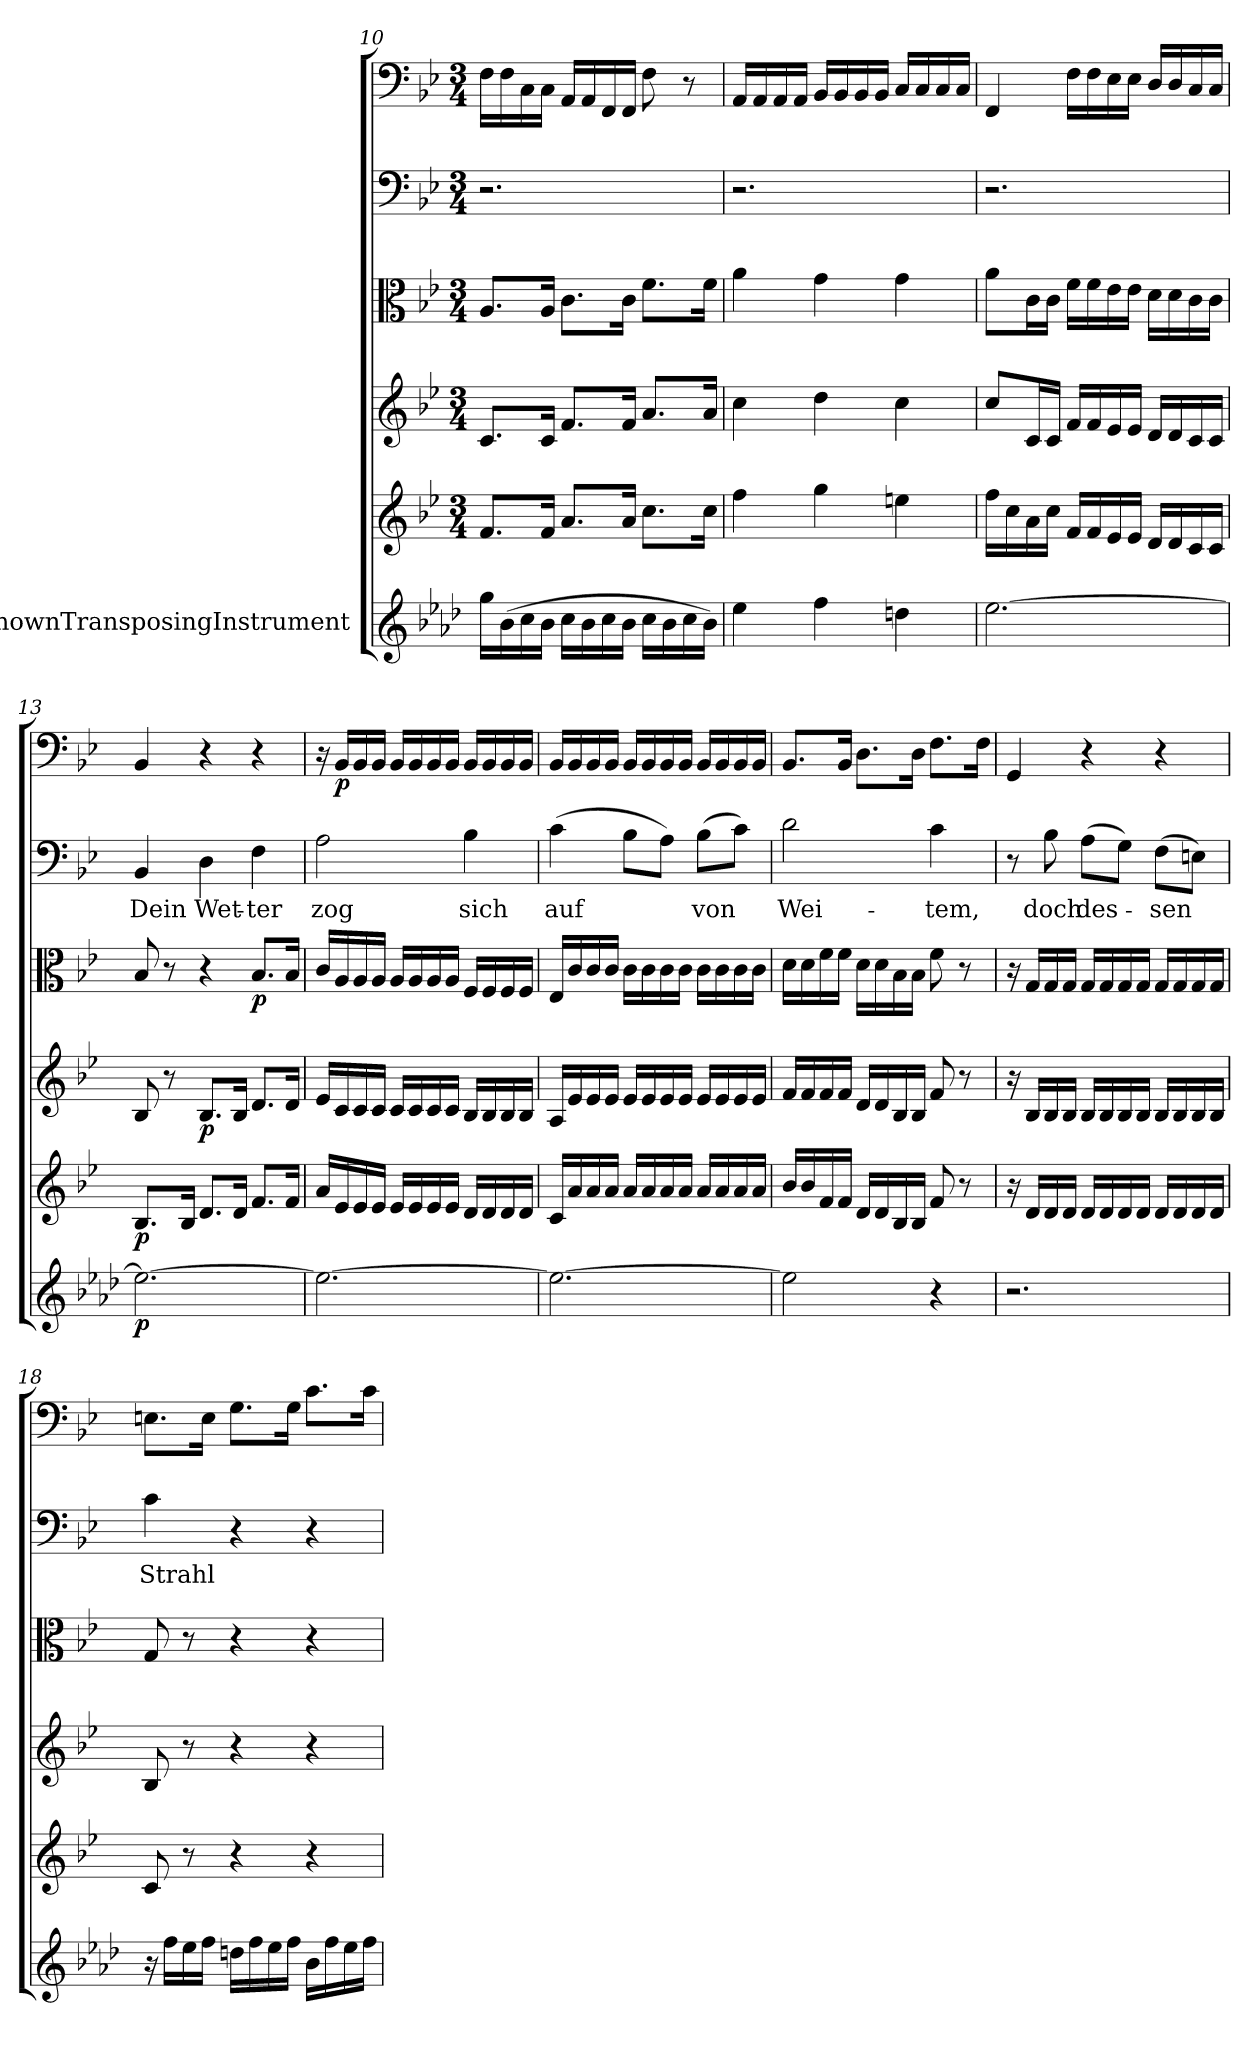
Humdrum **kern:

**kern	**dynam	**kern	**dynam	**kern	**dynam	**kern	**dynam	**kern	**text	**kern	**dynam
*part6	*part6	*part5	*part5	*part4	*part4	*part3	*part3	*part2	*part2	*part1	*part1
*staff6	*staff6	*staff5	*staff5	*staff4	*staff4	*staff3	*staff3	*staff2	*staff2	*staff1	*staff1
*I"UnknownTransposingInstrument	*	*	*	*	*	*	*	*	*	*	*
*clefG2	*	*clefG2	*	*clefG2	*	*clefC3	*	*clefF4	*	*clefF4	*
*ITrd-1c-2	*	*	*	*	*	*	*	*	*	*	*
*k[b-e-]	*	*k[b-e-]	*	*k[b-e-]	*	*k[b-e-]	*	*k[b-e-]	*	*k[b-e-]	*
*	*	*M3/4	*	*M3/4	*	*M3/4	*	*M3/4	*	*M3/4	*
=10	=10	=10	=10	=10	=10	=10	=10	=10	=10	=10	=10
16aa\LL	.	8.f/L	.	8.c/L	.	8.A/L	.	2.r	.	16F\LL	.
(16cc\	.	.	.	.	.	.	.	.	.	16F\	.
16dd\	.	.	.	.	.	.	.	.	.	16C\	.
16cc\JJ	.	16f/Jk	.	16c/Jk	.	16A/Jk	.	.	.	16C\JJ	.
16dd\LL	.	8.a/L	.	8.f/L	.	8.c\L	.	.	.	16AA/LL	.
16cc\	.	.	.	.	.	.	.	.	.	16AA/	.
16dd\	.	.	.	.	.	.	.	.	.	16FF/	.
16cc\JJ	.	16a/Jk	.	16f/Jk	.	16c\Jk	.	.	.	16FF/JJ	.
16dd\LL	.	8.cc\L	.	8.a/L	.	8.f\L	.	.	.	8F\	.
16cc\	.	.	.	.	.	.	.	.	.	.	.
16dd\	.	.	.	.	.	.	.	.	.	8r	.
16cc\JJ)	.	16cc\Jk	.	16a/Jk	.	16f\Jk	.	.	.	.	.
=11	=11	=11	=11	=11	=11	=11	=11	=11	=11	=11	=11
4ff\	.	4ff\	.	4cc\	.	4a\	.	2.r	.	16AA/LL	.
.	.	.	.	.	.	.	.	.	.	16AA/	.
.	.	.	.	.	.	.	.	.	.	16AA/	.
.	.	.	.	.	.	.	.	.	.	16AA/JJ	.
4gg\	.	4gg\	.	4dd\	.	4g\	.	.	.	16BB-/LL	.
.	.	.	.	.	.	.	.	.	.	16BB-/	.
.	.	.	.	.	.	.	.	.	.	16BB-/	.
.	.	.	.	.	.	.	.	.	.	16BB-/JJ	.
4een\	.	4een\	.	4cc\	.	4g\	.	.	.	16C/LL	.
.	.	.	.	.	.	.	.	.	.	16C/	.
.	.	.	.	.	.	.	.	.	.	16C/	.
.	.	.	.	.	.	.	.	.	.	16C/JJ	.
=12	=12	=12	=12	=12	=12	=12	=12	=12	=12	=12	=12
[2.ff\	.	16ff\LL	.	8cc/L	.	8a\L	.	2.r	.	4FF/	.
.	.	16cc\	.	.	.	.	.	.	.	.	.
.	.	16a\	.	16c/L	.	16c\L	.	.	.	.	.
.	.	16cc\JJ	.	16c/JJ	.	16c\JJ	.	.	.	.	.
.	.	16f/LL	.	16f/LL	.	16f\LL	.	.	.	16F\LL	.
.	.	16f/	.	16f/	.	16f\	.	.	.	16F\	.
.	.	16e-/	.	16e-/	.	16e-\	.	.	.	16E-\	.
.	.	16e-/JJ	.	16e-/JJ	.	16e-\JJ	.	.	.	16E-\JJ	.
.	.	16d/LL	.	16d/LL	.	16d\LL	.	.	.	16D/LL	.
.	.	16d/	.	16d/	.	16d\	.	.	.	16D/	.
.	.	16c/	.	16c/	.	16c\	.	.	.	16C/	.
.	.	16c/JJ	.	16c/JJ	.	16c\JJ	.	.	.	16C/JJ	.
=13	=13	=13	=13	=13	=13	=13	=13	=13	=13	=13	=13
2.ff\_	p	8.B-/L	p	8B-/	.	8B-/	.	4BB-/	Dein	4BB-/	.
.	.	.	.	8r	.	8r	.	.	.	.	.
.	.	16B-/Jk	.	.	.	.	.	.	.	.	.
.	.	8.d/L	.	8.B-/L	p	4r	.	4D\	Wet-	4r	.
.	.	16d/Jk	.	16B-/Jk	.	.	.	.	.	.	.
.	.	8.f/L	.	8.d/L	.	8.B-/L	p	4F\	-ter	4r	.
.	.	16f/Jk	.	16d/Jk	.	16B-/Jk	.	.	.	.	.
=14	=14	=14	=14	=14	=14	=14	=14	=14	=14	=14	=14
2.ff\_	.	16a/LL	.	16e-/LL	.	16c/LL	.	2A\	zog	16r	.
.	.	16e-/	.	16c/	.	16A/	.	.	.	16BB-/LL	p
.	.	16e-/	.	16c/	.	16A/	.	.	.	16BB-/	.
.	.	16e-/JJ	.	16c/JJ	.	16A/JJ	.	.	.	16BB-/JJ	.
.	.	16e-/LL	.	16c/LL	.	16A/LL	.	.	.	16BB-/LL	.
.	.	16e-/	.	16c/	.	16A/	.	.	.	16BB-/	.
.	.	16e-/	.	16c/	.	16A/	.	.	.	16BB-/	.
.	.	16e-/JJ	.	16c/JJ	.	16A/JJ	.	.	.	16BB-/JJ	.
.	.	16d/LL	.	16B-/LL	.	16F/LL	.	4B-\	sich	16BB-/LL	.
.	.	16d/	.	16B-/	.	16F/	.	.	.	16BB-/	.
.	.	16d/	.	16B-/	.	16F/	.	.	.	16BB-/	.
.	.	16d/JJ	.	16B-/JJ	.	16F/JJ	.	.	.	16BB-/JJ	.
=15	=15	=15	=15	=15	=15	=15	=15	=15	=15	=15	=15
2.ff\_	.	16c/LL	.	16A/LL	.	16E-/LL	.	(4c\	auf	16BB-/LL	.
.	.	16a/	.	16e-/	.	16c/	.	.	.	16BB-/	.
.	.	16a/	.	16e-/	.	16c/	.	.	.	16BB-/	.
.	.	16a/JJ	.	16e-/JJ	.	16c/JJ	.	.	.	16BB-/JJ	.
.	.	16a/LL	.	16e-/LL	.	16c\LL	.	8B-\L	.	16BB-/LL	.
.	.	16a/	.	16e-/	.	16c\	.	.	.	16BB-/	.
.	.	16a/	.	16e-/	.	16c\	.	8A\J)	.	16BB-/	.
.	.	16a/JJ	.	16e-/JJ	.	16c\JJ	.	.	.	16BB-/JJ	.
.	.	16a/LL	.	16e-/LL	.	16c\LL	.	(8B-\L	von	16BB-/LL	.
.	.	16a/	.	16e-/	.	16c\	.	.	.	16BB-/	.
.	.	16a/	.	16e-/	.	16c\	.	8c\J)	.	16BB-/	.
.	.	16a/JJ	.	16e-/JJ	.	16c\JJ	.	.	.	16BB-/JJ	.
=16	=16	=16	=16	=16	=16	=16	=16	=16	=16	=16	=16
2ff\]	.	16b-/LL	.	16f/LL	.	16d\LL	.	2d\	Wei-	8.BB-/L	.
.	.	16b-/	.	16f/	.	16d\	.	.	.	.	.
.	.	16f/	.	16f/	.	16f\	.	.	.	.	.
.	.	16f/JJ	.	16f/JJ	.	16f\JJ	.	.	.	16BB-/Jk	.
.	.	16d/LL	.	16d/LL	.	16d\LL	.	.	.	8.D\L	.
.	.	16d/	.	16d/	.	16d\	.	.	.	.	.
.	.	16B-/	.	16B-/	.	16B-\	.	.	.	.	.
.	.	16B-/JJ	.	16B-/JJ	.	16B-\JJ	.	.	.	16D\Jk	.
4r	.	8f/	.	8f/	.	8f\	.	4c\	-tem,	8.F\L	.
.	.	8r	.	8r	.	8r	.	.	.	.	.
.	.	.	.	.	.	.	.	.	.	16F\Jk	.
=17	=17	=17	=17	=17	=17	=17	=17	=17	=17	=17	=17
2.r	.	16r	.	16r	.	16r	.	8r	.	4GG/	.
.	.	16d/LL	.	16B-/LL	.	16G/LL	.	.	.	.	.
.	.	16d/	.	16B-/	.	16G/	.	8B-\	doch	.	.
.	.	16d/JJ	.	16B-/JJ	.	16G/JJ	.	.	.	.	.
.	.	16d/LL	.	16B-/LL	.	16G/LL	.	(8A\L	des-	4r	.
.	.	16d/	.	16B-/	.	16G/	.	.	.	.	.
.	.	16d/	.	16B-/	.	16G/	.	8G\J)	.	.	.
.	.	16d/JJ	.	16B-/JJ	.	16G/JJ	.	.	.	.	.
.	.	16d/LL	.	16B-/LL	.	16G/LL	.	(8F\L	-sen	4r	.
.	.	16d/	.	16B-/	.	16G/	.	.	.	.	.
.	.	16d/	.	16B-/	.	16G/	.	8En\J)	.	.	.
.	.	16d/JJ	.	16B-/JJ	.	16G/JJ	.	.	.	.	.
=18	=18	=18	=18	=18	=18	=18	=18	=18	=18	=18	=18
16r	.	8c/	.	8B-/	.	8G/	.	4c\	Strahl	8.En\L	.
16gg\LL	.	.	.	.	.	.	.	.	.	.	.
16ff\	.	8r	.	8r	.	8r	.	.	.	.	.
16gg\JJ	.	.	.	.	.	.	.	.	.	16E\Jk	.
16een\LL	.	4r	.	4r	.	4r	.	4r	.	8.G\L	.
16gg\	.	.	.	.	.	.	.	.	.	.	.
16ff\	.	.	.	.	.	.	.	.	.	.	.
16gg\JJ	.	.	.	.	.	.	.	.	.	16G\Jk	.
16cc\LL	.	4r	.	4r	.	4r	.	4r	.	8.c\L	.
16gg\	.	.	.	.	.	.	.	.	.	.	.
16ff\	.	.	.	.	.	.	.	.	.	.	.
16gg\JJ	.	.	.	.	.	.	.	.	.	16c\Jk	.
=	=	=	=	=	=	=	=	=	=	=	=
*-	*-	*-	*-	*-	*-	*-	*-	*-	*-	*-	*-
